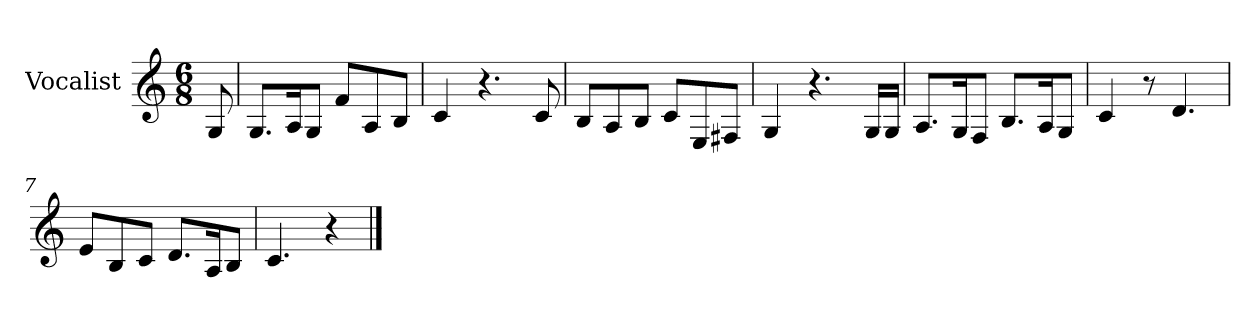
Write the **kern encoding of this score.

**kern
*part1
*staff1
*I"Vocalist
*k[]
*C:
*M6/8
=
8G
=1
8.GL
16AK
8GJ
8fL
8A
8BJ
=2
4c
4.r
8c
=3
8BL
8A
8BJ
8cL
8E
8F#XJ
=4
4G
4.r
16GLL
16GJJ
=5
8.AL
16GK
8FJ
8.BL
16AK
8GJ
=6
4c
8r
4.d
=7
8eL
8B
8cJ
8.dL
16AK
8BJ
=8
4.c
4r
==
*-
